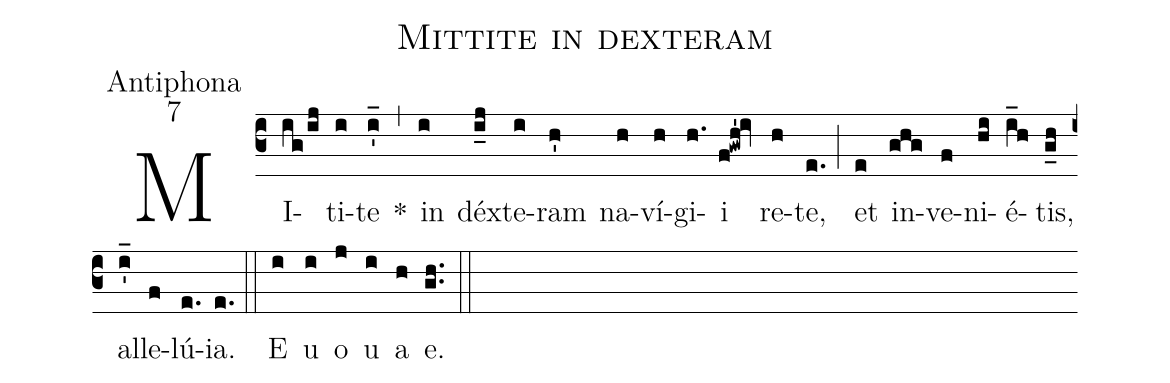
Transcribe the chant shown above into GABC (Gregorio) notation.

name:Mittite in dexteram;
office-part:Antiphona;
mode:7;
%%
(c3) MI(ig/ij)ti(i)te(i'_) *(,) in(i) déx(i_j)te(i)ram(h') na(h)ví(h)gi(h.)i(f!gwh'!iv) re(h)te,(e.) (;) et(e) in(ghg)ve(f)ni(hi)é(i_h)tis,(g_h) al(i'_)le(f)lú(e.)ia.(e.) (::) <eu>E(i) u(i) o(j) u(i) a(h) e.</eu>(gh..) (::)
